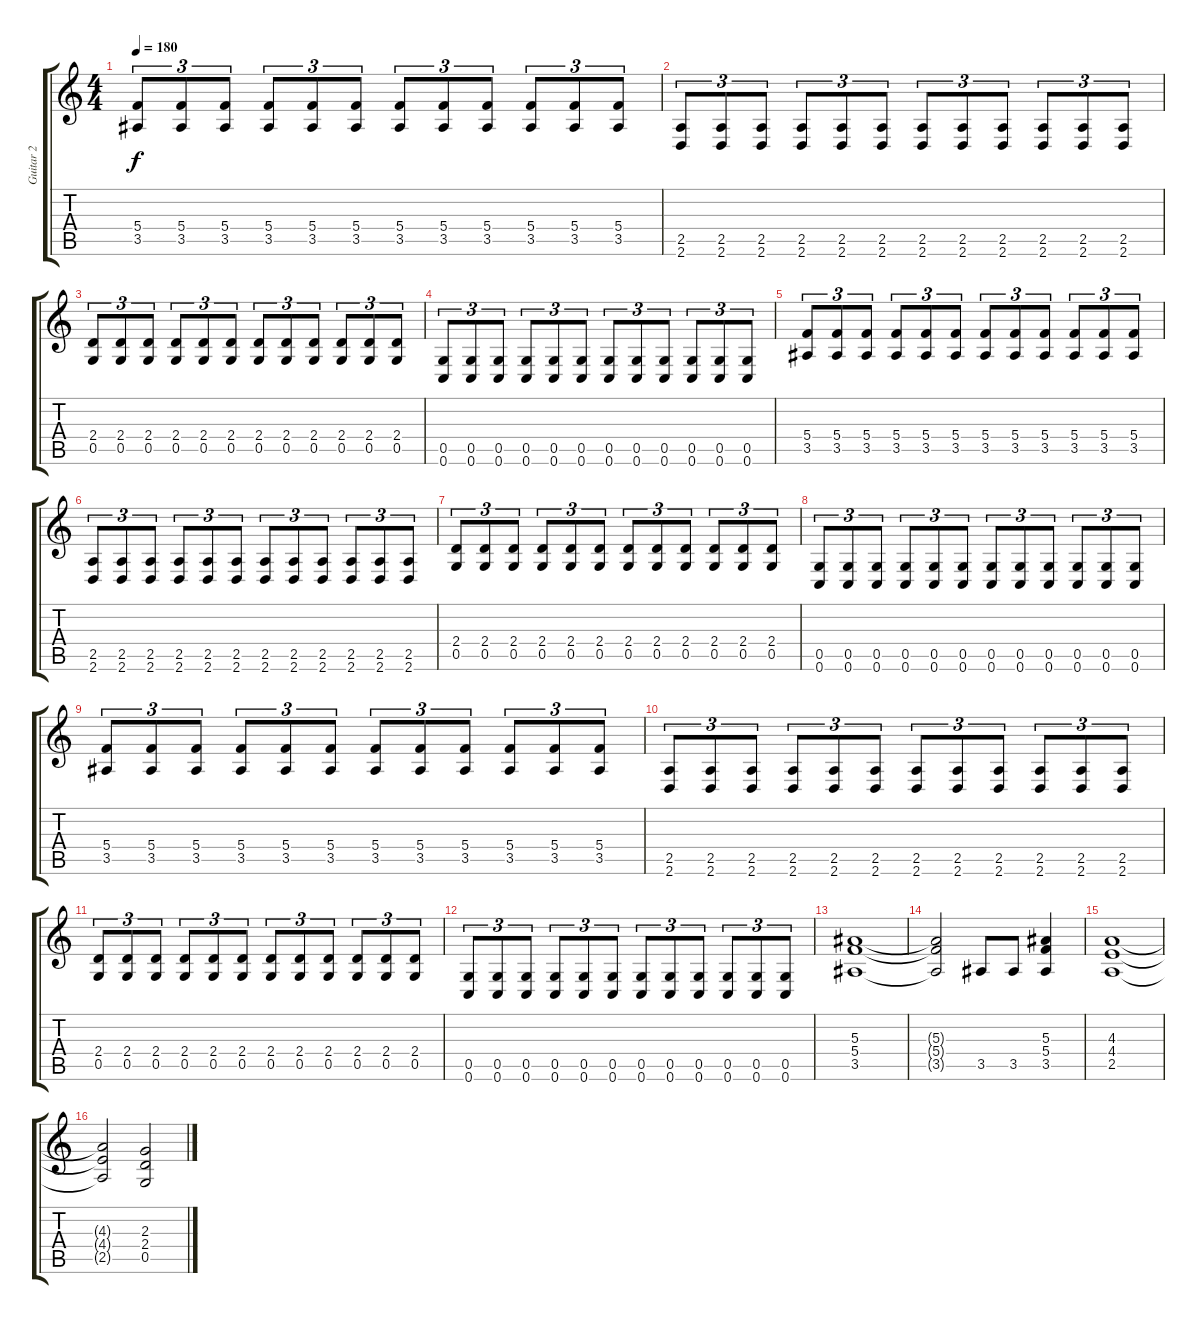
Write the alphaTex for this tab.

\track ("Guitar 2" "Guitar 2") {instrument distortionguitar}
\staff {score tabs}
\tuning (D4 A3 F3 C3 G2 C2) {hide}
\ts (4 4)
\tempo 180
\clef g2
\ks c
(5.4 3.5).8{tu (3 2) dy f} (5.4 3.5).8{tu (3 2)} (5.4 3.5).8{tu (3 2)} (5.4 3.5).8{tu (3 2)} (5.4 3.5).8{tu (3 2)} (5.4 3.5).8{tu (3 2)} (5.4 3.5).8{tu (3 2)} (5.4 3.5).8{tu (3 2)} (5.4 3.5).8{tu (3 2)} (5.4 3.5).8{tu (3 2)} (5.4 3.5).8{tu (3 2)} (5.4 3.5).8{tu (3 2)} |
(2.5 2.6).8{tu (3 2)} (2.5 2.6).8{tu (3 2)} (2.5 2.6).8{tu (3 2)} (2.5 2.6).8{tu (3 2)} (2.5 2.6).8{tu (3 2)} (2.5 2.6).8{tu (3 2)} (2.5 2.6).8{tu (3 2)} (2.5 2.6).8{tu (3 2)} (2.5 2.6).8{tu (3 2)} (2.5 2.6).8{tu (3 2)} (2.5 2.6).8{tu (3 2)} (2.5 2.6).8{tu (3 2)} |
(2.4 0.5).8{tu (3 2)} (2.4 0.5).8{tu (3 2)} (2.4 0.5).8{tu (3 2)} (2.4 0.5).8{tu (3 2)} (2.4 0.5).8{tu (3 2)} (2.4 0.5).8{tu (3 2)} (2.4 0.5).8{tu (3 2)} (2.4 0.5).8{tu (3 2)} (2.4 0.5).8{tu (3 2)} (2.4 0.5).8{tu (3 2)} (2.4 0.5).8{tu (3 2)} (2.4 0.5).8{tu (3 2)} |
(0.5 0.6).8{tu (3 2)} (0.5 0.6).8{tu (3 2)} (0.5 0.6).8{tu (3 2)} (0.5 0.6).8{tu (3 2)} (0.5 0.6).8{tu (3 2)} (0.5 0.6).8{tu (3 2)} (0.5 0.6).8{tu (3 2)} (0.5 0.6).8{tu (3 2)} (0.5 0.6).8{tu (3 2)} (0.5 0.6).8{tu (3 2)} (0.5 0.6).8{tu (3 2)} (0.5 0.6).8{tu (3 2)} |
(5.4 3.5).8{tu (3 2)} (5.4 3.5).8{tu (3 2)} (5.4 3.5).8{tu (3 2)} (5.4 3.5).8{tu (3 2)} (5.4 3.5).8{tu (3 2)} (5.4 3.5).8{tu (3 2)} (5.4 3.5).8{tu (3 2)} (5.4 3.5).8{tu (3 2)} (5.4 3.5).8{tu (3 2)} (5.4 3.5).8{tu (3 2)} (5.4 3.5).8{tu (3 2)} (5.4 3.5).8{tu (3 2)} |
(2.5 2.6).8{tu (3 2)} (2.5 2.6).8{tu (3 2)} (2.5 2.6).8{tu (3 2)} (2.5 2.6).8{tu (3 2)} (2.5 2.6).8{tu (3 2)} (2.5 2.6).8{tu (3 2)} (2.5 2.6).8{tu (3 2)} (2.5 2.6).8{tu (3 2)} (2.5 2.6).8{tu (3 2)} (2.5 2.6).8{tu (3 2)} (2.5 2.6).8{tu (3 2)} (2.5 2.6).8{tu (3 2)} |
(2.4 0.5).8{tu (3 2)} (2.4 0.5).8{tu (3 2)} (2.4 0.5).8{tu (3 2)} (2.4 0.5).8{tu (3 2)} (2.4 0.5).8{tu (3 2)} (2.4 0.5).8{tu (3 2)} (2.4 0.5).8{tu (3 2)} (2.4 0.5).8{tu (3 2)} (2.4 0.5).8{tu (3 2)} (2.4 0.5).8{tu (3 2)} (2.4 0.5).8{tu (3 2)} (2.4 0.5).8{tu (3 2)} |
(0.5 0.6).8{tu (3 2)} (0.5 0.6).8{tu (3 2)} (0.5 0.6).8{tu (3 2)} (0.5 0.6).8{tu (3 2)} (0.5 0.6).8{tu (3 2)} (0.5 0.6).8{tu (3 2)} (0.5 0.6).8{tu (3 2)} (0.5 0.6).8{tu (3 2)} (0.5 0.6).8{tu (3 2)} (0.5 0.6).8{tu (3 2)} (0.5 0.6).8{tu (3 2)} (0.5 0.6).8{tu (3 2)} |
(5.4 3.5).8{tu (3 2)} (5.4 3.5).8{tu (3 2)} (5.4 3.5).8{tu (3 2)} (5.4 3.5).8{tu (3 2)} (5.4 3.5).8{tu (3 2)} (5.4 3.5).8{tu (3 2)} (5.4 3.5).8{tu (3 2)} (5.4 3.5).8{tu (3 2)} (5.4 3.5).8{tu (3 2)} (5.4 3.5).8{tu (3 2)} (5.4 3.5).8{tu (3 2)} (5.4 3.5).8{tu (3 2)} |
(2.5 2.6).8{tu (3 2)} (2.5 2.6).8{tu (3 2)} (2.5 2.6).8{tu (3 2)} (2.5 2.6).8{tu (3 2)} (2.5 2.6).8{tu (3 2)} (2.5 2.6).8{tu (3 2)} (2.5 2.6).8{tu (3 2)} (2.5 2.6).8{tu (3 2)} (2.5 2.6).8{tu (3 2)} (2.5 2.6).8{tu (3 2)} (2.5 2.6).8{tu (3 2)} (2.5 2.6).8{tu (3 2)} |
(2.4 0.5).8{tu (3 2)} (2.4 0.5).8{tu (3 2)} (2.4 0.5).8{tu (3 2)} (2.4 0.5).8{tu (3 2)} (2.4 0.5).8{tu (3 2)} (2.4 0.5).8{tu (3 2)} (2.4 0.5).8{tu (3 2)} (2.4 0.5).8{tu (3 2)} (2.4 0.5).8{tu (3 2)} (2.4 0.5).8{tu (3 2)} (2.4 0.5).8{tu (3 2)} (2.4 0.5).8{tu (3 2)} |
(0.5 0.6).8{tu (3 2)} (0.5 0.6).8{tu (3 2)} (0.5 0.6).8{tu (3 2)} (0.5 0.6).8{tu (3 2)} (0.5 0.6).8{tu (3 2)} (0.5 0.6).8{tu (3 2)} (0.5 0.6).8{tu (3 2)} (0.5 0.6).8{tu (3 2)} (0.5 0.6).8{tu (3 2)} (0.5 0.6).8{tu (3 2)} (0.5 0.6).8{tu (3 2)} (0.5 0.6).8{tu (3 2)} |
(5.3 5.4 3.5).1{balance 5} |
(5.3{t} 5.4{t} 3.5{t}).2 3.5.8 3.5.8 (5.3 5.4 3.5).4 |
(4.3 4.4 2.5).1 |
(4.3{t} 4.4{t} 2.5{t}).2 (2.3 2.4 0.5).2
